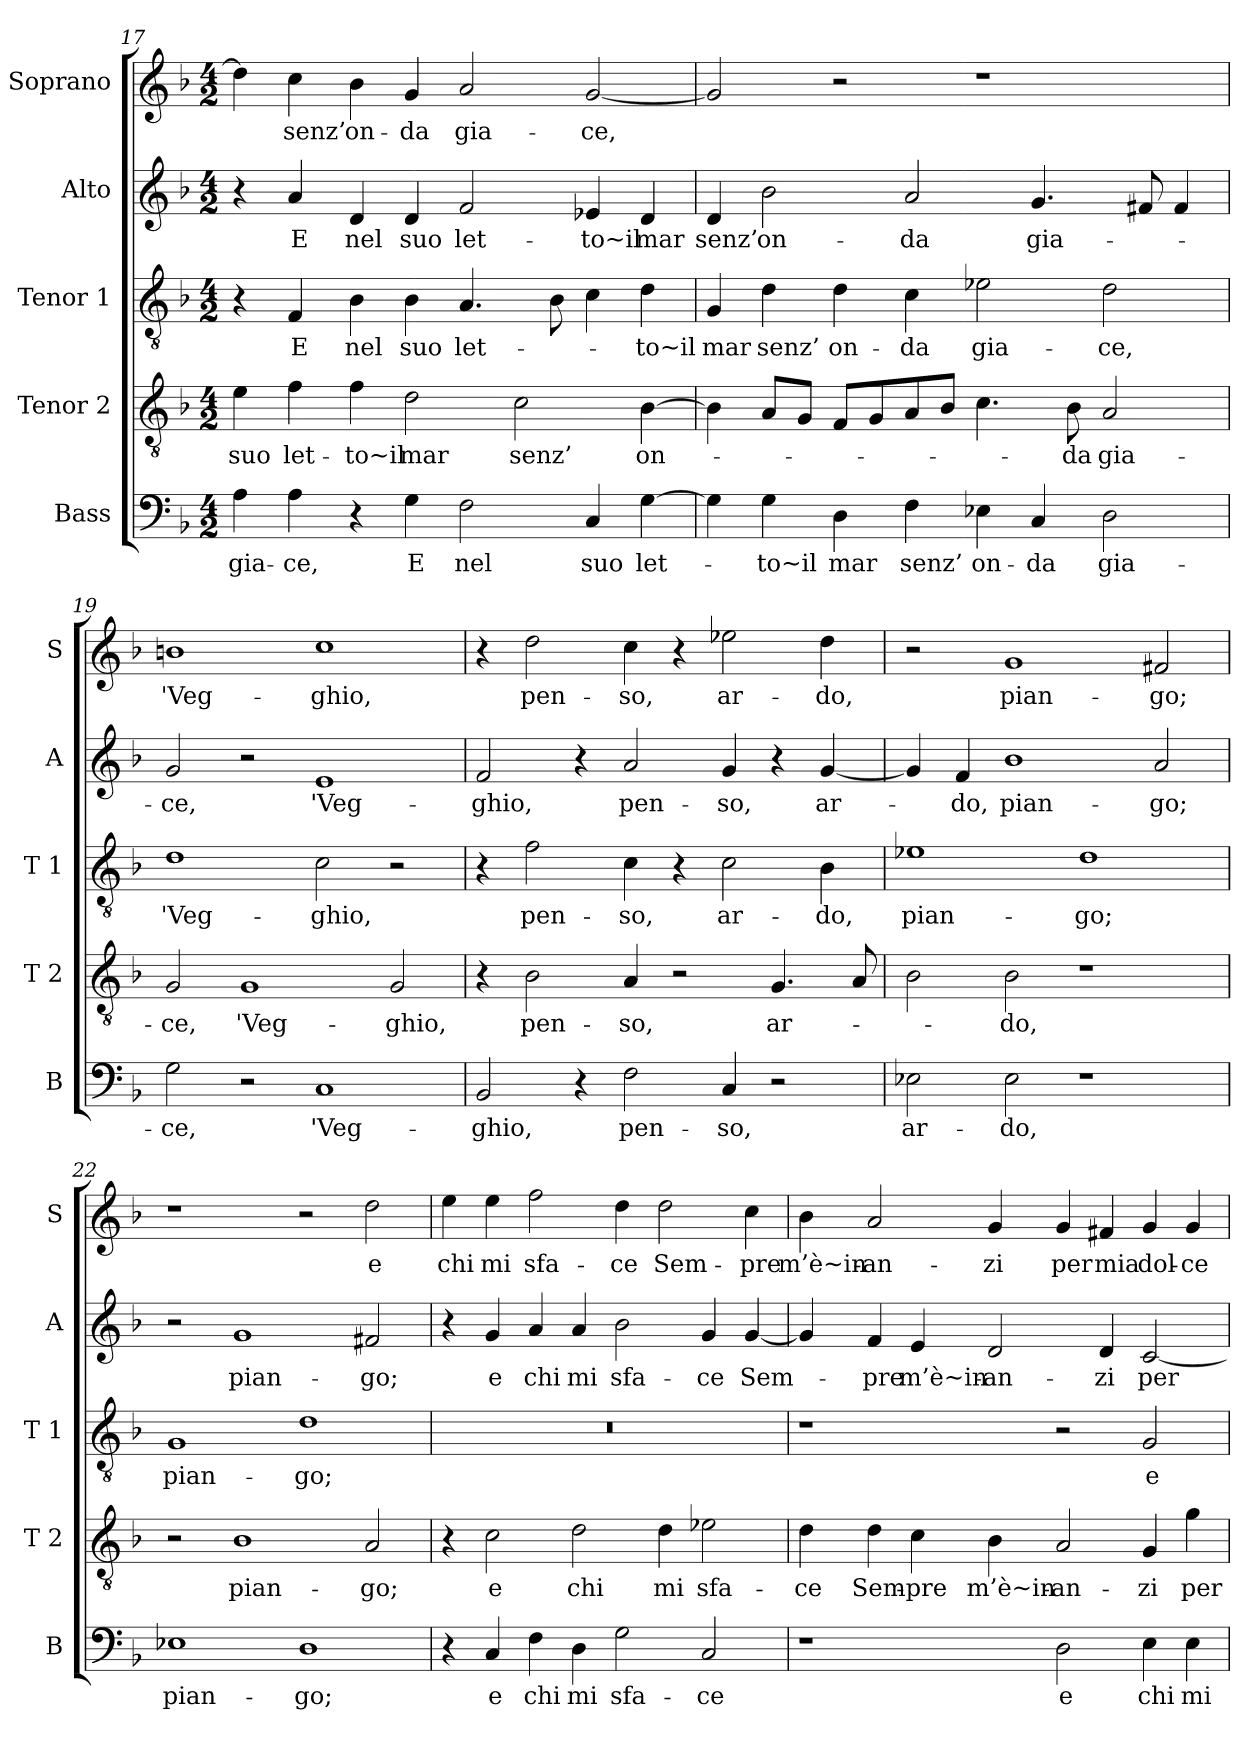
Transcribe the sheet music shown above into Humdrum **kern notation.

**kern	**text	**kern	**text	**kern	**text	**kern	**text	**kern	**text
*part5	*part5	*part4	*part4	*part3	*part3	*part2	*part2	*part1	*part1
*staff5	*staff5	*staff4	*staff4	*staff3	*staff3	*staff2	*staff2	*staff1	*staff1
*I"Bass	*	*I"Tenor 2	*	*I"Tenor 1	*	*I"Alto	*	*I"Soprano	*
*I'B	*	*I'T 2	*	*I'T 1	*	*I'A	*	*I'S	*
*clefF4	*	*clefGv2	*	*clefGv2	*	*clefG2	*	*clefG2	*
*k[b-]	*	*k[b-]	*	*k[b-]	*	*k[b-]	*	*k[b-]	*
*F:	*	*F:	*	*F:	*	*F:	*	*F:	*
*M4/2	*	*M4/2	*	*M4/2	*	*M4/2	*	*M4/2	*
=17	=17	=17	=17	=17	=17	=17	=17	=17	=17
!	!LO:LY:b	!	!LO:LY:b	!	!	!	!	!	!
4A\	gia-	4e\	suo	4r	.	4r	.	4dd\]	.
!	!LO:LY:b	!	!LO:LY:b	!	!LO:LY:b	!	!LO:LY:b	!	!LO:LY:b
4A\	-ce,	4f\	let-	4F/	E	4a/	E	4cc\	senz’
!	!	!	!LO:LY:b	!	!LO:LY:b	!	!LO:LY:b	!	!LO:LY:b
4r	.	4f\	-to~il	4B-\	nel	4d/	nel	4b-\	on-
!	!LO:LY:b	!	!LO:LY:b	!	!LO:LY:b	!	!LO:LY:b	!	!LO:LY:b
4G\	E	2d\	mar	4B-\	suo	4d/	suo	4g/	-da
!	!LO:LY:b	!	!	!	!LO:LY:b	!	!LO:LY:b	!	!LO:LY:b
2F\	nel	.	.	4.A/	let-	2f/	let-	2a/	gia-
!	!	!	!LO:LY:b	!	!	!	!	!	!
.	.	2c\	senz’	.	.	.	.	.	.
.	.	.	.	8B-\	.	.	.	.	.
!	!LO:LY:b	!	!	!	!	!	!LO:LY:b	!	!LO:LY:b
4C/	suo	.	.	4c\	.	4e-X/	-to~il	[2g/	-ce,
!	!LO:LY:b	!	!LO:LY:b	!	!LO:LY:b	!	!LO:LY:b	!	!
[4G\	let-	[4B-\	on-	4d\	-to~il	4d/	mar	.	.
=18	=18	=18	=18	=18	=18	=18	=18	=18	=18
!	!	!	!	!	!LO:LY:b	!	!LO:LY:b	!	!
4G\]	.	4B-\]	.	4G/	mar	4d/	senz’	2g/]	.
!	!LO:LY:b	!	!	!	!LO:LY:b	!	!LO:LY:b	!	!
4G\	-to~il	8A/L	.	4d\	senz’	2b-\	on-	.	.
.	.	8G/J	.	.	.	.	.	.	.
!	!LO:LY:b	!	!	!	!LO:LY:b	!	!	!	!
4D\	mar	8F/L	.	4d\	on-	.	.	2r	.
.	.	8G/	.	.	.	.	.	.	.
!	!LO:LY:b	!	!	!	!LO:LY:b	!	!LO:LY:b	!	!
4F\	senz’	8A/	.	4c\	-da	2a/	-da	.	.
.	.	8B-/J	.	.	.	.	.	.	.
!	!LO:LY:b	!	!	!	!LO:LY:b	!	!	!	!
4E-X\	on-	4.c\	.	2e-X\	gia-	.	.	1r	.
!	!LO:LY:b	!	!	!	!	!	!LO:LY:b	!	!
4C/	-da	.	.	.	.	4.g/	gia-	.	.
!	!	!	!LO:LY:b	!	!	!	!	!	!
.	.	8B-\	-da	.	.	.	.	.	.
!	!LO:LY:b	!	!LO:LY:b	!	!LO:LY:b	!	!	!	!
2D\	gia-	2A/	gia-	2d\	-ce,	.	.	.	.
.	.	.	.	.	.	8f#X/	.	.	.
.	.	.	.	.	.	4f#/	.	.	.
!!LO:LB:g=z
=19	=19	=19	=19	=19	=19	=19	=19	=19	=19
!	!LO:LY:b	!	!LO:LY:b	!	!LO:LY:b	!	!LO:LY:b	!	!LO:LY:b
2G\	-ce,	2G/	-ce,	1d	'Veg-	2g/	-ce,	1bn	'Veg-
!	!	!	!LO:LY:b	!	!	!	!	!	!
2r	.	1G	'Veg-	.	.	2r	.	.	.
!	!LO:LY:b	!	!	!	!LO:LY:b	!	!LO:LY:b	!	!LO:LY:b
1C	'Veg-	.	.	2c\	-ghio,	1e	'Veg-	1cc	-ghio,
!	!	!	!LO:LY:b	!	!	!	!	!	!
.	.	2G/	-ghio,	2r	.	.	.	.	.
=20	=20	=20	=20	=20	=20	=20	=20	=20	=20
!	!LO:LY:b	!	!	!	!	!	!LO:LY:b	!	!
2BB-/	-ghio,	4r	.	4r	.	2f/	-ghio,	4r	.
!	!	!	!LO:LY:b	!	!LO:LY:b	!	!	!	!LO:LY:b
.	.	2B-\	pen-	2f\	pen-	.	.	2dd\	pen-
4r	.	.	.	.	.	4r	.	.	.
!	!LO:LY:b	!	!LO:LY:b	!	!LO:LY:b	!	!LO:LY:b	!	!LO:LY:b
2F\	pen-	4A/	-so,	4c\	-so,	2a/	pen-	4cc\	-so,
.	.	2r	.	4r	.	.	.	4r	.
!	!LO:LY:b	!	!	!	!LO:LY:b	!	!LO:LY:b	!	!LO:LY:b
4C/	-so,	.	.	2c\	ar-	4g/	-so,	2ee-X\	ar-
!	!	!	!LO:LY:b	!	!	!	!	!	!
2r	.	4.G/	ar-	.	.	4r	.	.	.
!	!	!	!	!	!LO:LY:b	!	!LO:LY:b	!	!LO:LY:b
.	.	.	.	4B-\	-do,	[4g/	ar-	4dd\	-do,
.	.	8A/	.	.	.	.	.	.	.
=21	=21	=21	=21	=21	=21	=21	=21	=21	=21
!	!LO:LY:b	!	!	!	!LO:LY:b	!	!	!	!
2E-X\	ar-	2B-\	.	1e-X	pian-	4g/]	.	2r	.
!	!	!	!	!	!	!	!LO:LY:b	!	!
.	.	.	.	.	.	4f/	-do,	.	.
!	!LO:LY:b	!	!LO:LY:b	!	!	!	!LO:LY:b	!	!LO:LY:b
2E-\	-do,	2B-\	-do,	.	.	1b-	pian-	1g	pian-
!	!	!	!	!	!LO:LY:b	!	!	!	!
1r	.	1r	.	1d	-go;	.	.	.	.
!	!	!	!	!	!	!	!LO:LY:b	!	!LO:LY:b
.	.	.	.	.	.	2a/	-go;	2f#X/	-go;
=22	=22	=22	=22	=22	=22	=22	=22	=22	=22
!	!LO:LY:b	!	!	!	!LO:LY:b	!	!	!	!
1E-X	pian-	2r	.	1G	pian-	2r	.	1r	.
!	!	!	!LO:LY:b	!	!	!	!LO:LY:b	!	!
.	.	1B-	pian-	.	.	1g	pian-	.	.
!	!LO:LY:b	!	!	!	!LO:LY:b	!	!	!	!
1D	-go;	.	.	1d	-go;	.	.	2r	.
!	!	!	!LO:LY:b	!	!	!	!LO:LY:b	!	!LO:LY:b
.	.	2A/	-go;	.	.	2f#X/	-go;	2dd\	e
!!LO:LB:g=z
=23	=23	=23	=23	=23	=23	=23	=23	=23	=23
!	!	!	!	!	!	!	!	!	!LO:LY:b
4r	.	4r	.	0r	.	4r	.	4ee\	chi
!	!LO:LY:b	!	!LO:LY:b	!	!	!	!LO:LY:b	!	!LO:LY:b
4C/	e	2c\	e	.	.	4g/	e	4ee\	mi
!	!LO:LY:b	!	!	!	!	!	!LO:LY:b	!	!LO:LY:b
4F\	chi	.	.	.	.	4a/	chi	2ff\	sfa-
!	!LO:LY:b	!	!LO:LY:b	!	!	!	!LO:LY:b	!	!
4D\	mi	2d\	chi	.	.	4a/	mi	.	.
!	!LO:LY:b	!	!	!	!	!	!LO:LY:b	!	!LO:LY:b
2G\	sfa-	.	.	.	.	2b-\	sfa-	4dd\	-ce
!	!	!	!LO:LY:b	!	!	!	!	!	!LO:LY:b
.	.	4d\	mi	.	.	.	.	2dd\	Sem-
!	!LO:LY:b	!	!LO:LY:b	!	!	!	!LO:LY:b	!	!
2C/	-ce	2e-X\	sfa-	.	.	4g/	-ce	.	.
!	!	!	!	!	!	!	!LO:LY:b	!	!LO:LY:b
.	.	.	.	.	.	[4g/	Sem-	4cc\	-pre
=24	=24	=24	=24	=24	=24	=24	=24	=24	=24
!	!	!	!LO:LY:b	!	!	!	!	!	!LO:LY:b
1r	.	4d\	-ce	1r	.	4g/]	.	4b-\	m’è~in-
!	!	!	!LO:LY:b	!	!	!	!LO:LY:b	!	!LO:LY:b
.	.	4d\	Sem-	.	.	4f/	-pre	2a/	-an-
!	!	!	!LO:LY:b	!	!	!	!LO:LY:b	!	!
.	.	4c\	-pre	.	.	4e/	m’è~in-	.	.
!	!	!	!LO:LY:b	!	!	!	!LO:LY:b	!	!LO:LY:b
.	.	4B-\	m’è~in-	.	.	2d/	-an-	4g/	-zi
!	!LO:LY:b	!	!LO:LY:b	!	!	!	!	!	!LO:LY:b
2D\	e	2A/	-an-	2r	.	.	.	4g/	per
!	!	!	!	!	!	!	!LO:LY:b	!	!LO:LY:b
.	.	.	.	.	.	4d/	-zi	4f#X/	mia
!	!LO:LY:b	!	!LO:LY:b	!	!LO:LY:b	!	!LO:LY:b	!	!LO:LY:b
4E\	chi	4G/	-zi	2G/	e	[2c/	per	4g/	dol-
!	!LO:LY:b	!	!LO:LY:b	!	!	!	!	!	!LO:LY:b
4E\	mi	4g\	per	.	.	.	.	4g/	-ce
=	=	=	=	=	=	=	=	=	=
*-	*-	*-	*-	*-	*-	*-	*-	*-	*-
